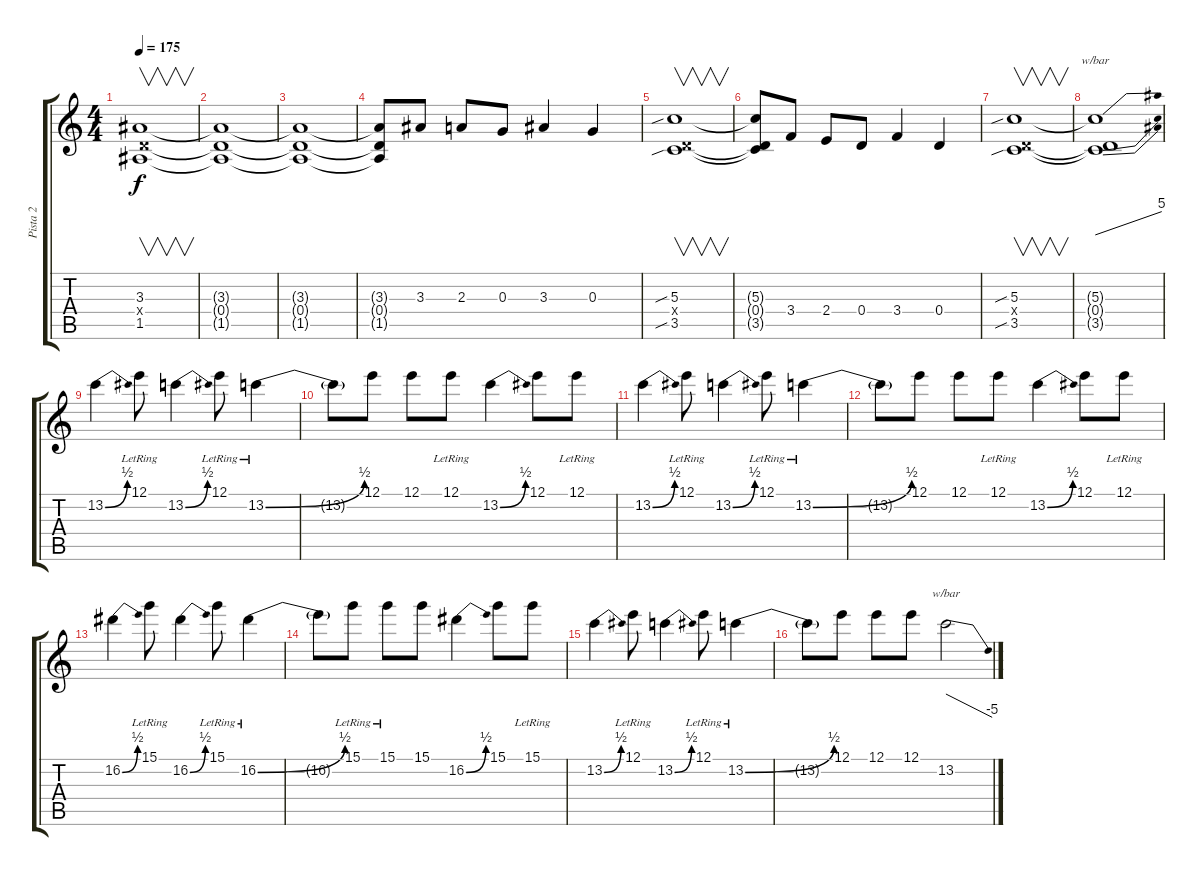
\track ("Pista 2" "Pista 2") {instrument distortionguitar}
\staff {score tabs}
\tuning (E4 B3 G3 D3 A2 E2) {hide}
\ts (4 4)
\tempo 175
\clef g2
\ks c
(3.3 0.4{x} 1.5).1{v dy f} |
(3.3{t} 0.4{t} 1.5{t}).1 |
(3.3{t} 0.4{t} 1.5{t}).1 |
(3.3{t} 0.4{t} 1.5{t}).8 3.3.8 2.3.8 0.3.8 3.3.4 0.3.4 |
(5.3{sib} 0.4{x} 3.5{sib}).1{v} |
(5.3{t} 0.4{t} 3.5{t}).8 3.4.8 2.4.8 0.4.8 3.4.4 0.4.4 |
(5.3{sib} 0.4{x} 3.5{sib}).1{v} |
(5.3{t} 0.4{t} 3.5{t}).1{tbe (dive default 0 0 60 20)} |
13.2{be (bend 0 0 60 2)}.4 12.1{lr}.8 13.2{be (bend 0 0 60 2)}.4 12.1{lr}.8 13.2{be (bend 0 0 60 2) lr}.4 |
13.2{t}.8 12.1.8 12.1.8 12.1{lr}.8 13.2{be (bend 0 0 60 2)}.4 12.1.8 12.1{lr}.8 |
13.2{be (bend 0 0 60 2)}.4 12.1{lr}.8 13.2{be (bend 0 0 60 2)}.4 12.1{lr}.8 13.2{be (bend 0 0 60 2) lr}.4 |
13.2{t}.8 12.1.8 12.1.8 12.1{lr}.8 13.2{be (bend 0 0 60 2)}.4 12.1.8 12.1{lr}.8 |
16.2{be (bend 0 0 60 2)}.4 15.1{lr}.8 16.2{be (bend 0 0 60 2)}.4 15.1{lr}.8 16.2{be (bend 0 0 60 2) lr}.4 |
16.2{t}.8 15.1{lr}.8 15.1{lr}.8 15.1.8 16.2{be (bend 0 0 60 2)}.4 15.1.8 15.1{lr}.8 |
13.2{be (bend 0 0 60 2)}.4 12.1{lr}.8 13.2{be (bend 0 0 60 2)}.4 12.1{lr}.8 13.2{be (bend 0 0 60 2) lr}.4 |
13.2{t}.8 12.1.8 12.1.8 12.1.8 13.2.2{tbe (dive default 0 0 60 -20)}
